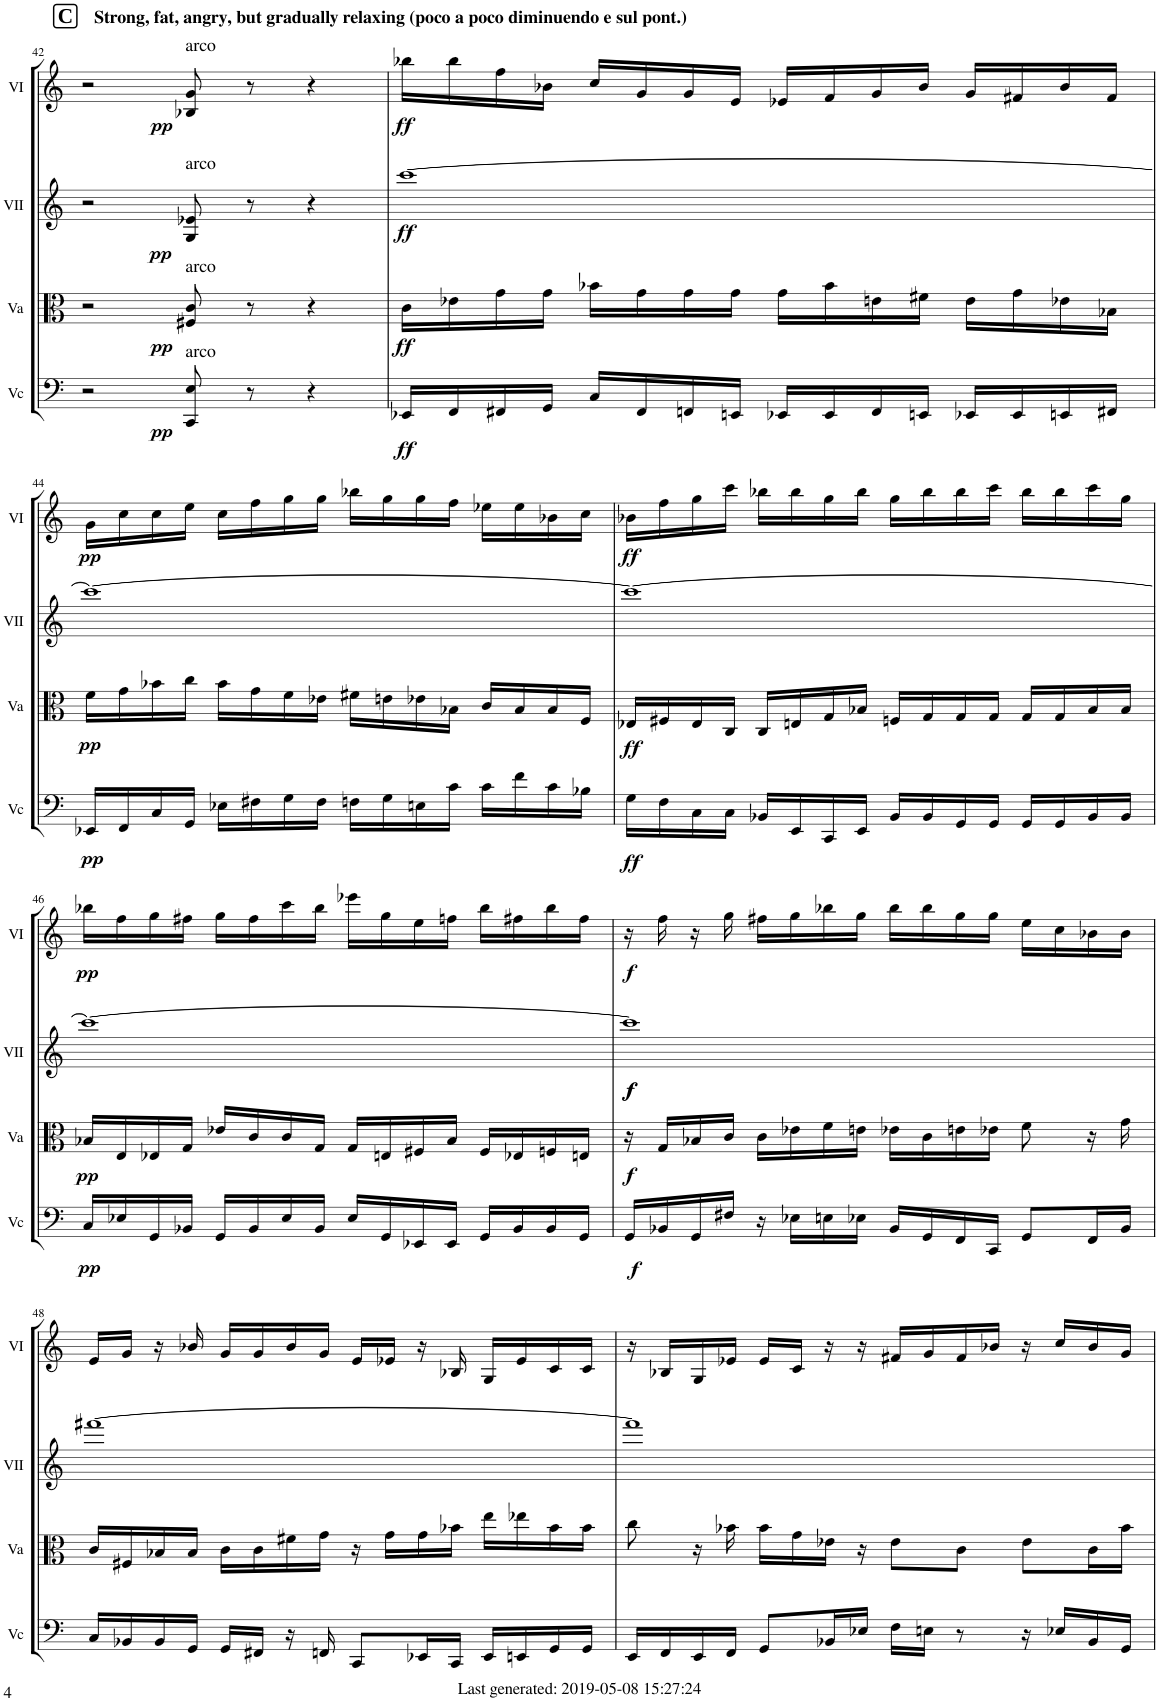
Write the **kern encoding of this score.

**kern	**dynam	**kern	**dynam	**kern	**dynam	**kern	**dynam
*part4	*part4	*part3	*part3	*part2	*part2	*part1	*part1
*staff4	*staff4	*staff3	*staff3	*staff2	*staff2	*staff1	*staff1
*I"Vc	*	*I"Va	*	*I"VII	*	*I"VI	*
*I'Vc	*	*I'Va	*	*I'VII	*	*I'VI	*
!!LO:PB:g=z
*clefF4	*	*clefC3	*	*clefG2	*	*clefG2	*
*k[]	*	*k[]	*	*k[]	*	*k[]	*
*M4/4	*	*M4/4	*	*M4/4	*	*M4/4	*
!!LO:REH:place=s1:a:B:cj:fs=14.284:t=C
=42	=42	=42	=42	=42	=42	=42	=42
!	!	!	!	!	!	!LO:TX:a:B:t=Strong, fat, angry, but gradually relaxing (poco a poco diminuendo e sul pont.)	!
2r	.	2r	.	2r	.	2r	.
!	!	!	!	!	!	!LO:TX:a:t=arco	!
!	!	!	!	!LO:TX:a:t=arco	!	!	!
!	!	!LO:TX:a:t=arco	!	!	!	!	!
!LO:TX:a:t=arco	!	!	!	!	!	!	!
!	!LO:DY:b	!	!LO:DY:b	!	!LO:DY:b	!	!LO:DY:b
8CC/ 8E/	pp	8F#X/ 8c/	pp	8G/ 8e-X/	pp	8B-X/ 8g/	pp
8r	.	8r	.	8r	.	8r	.
4r	.	4r	.	4r	.	4r	.
=43	=43	=43	=43	=43	=43	=43	=43
!	!LO:DY:b	!	!LO:DY:b	!	!LO:DY:b	!	!LO:DY:b
16EE-X/LL	ff	16c\LL	ff	[1ccc	ff	16bb-X\LL	ff
16FF/	.	16e-X\	.	.	.	16bb-\	.
16FF#X/	.	16g\	.	.	.	16ff\	.
16GG/JJ	.	16g\JJ	.	.	.	16b-X\JJ	.
16C/LL	.	16b-X\LL	.	.	.	16cc/LL	.
16FF#/	.	16g\	.	.	.	16g/	.
16FFn/	.	16g\	.	.	.	16g/	.
16EEn/JJ	.	16g\JJ	.	.	.	16e/JJ	.
16EE-X/LL	.	16g\LL	.	.	.	16e-X/LL	.
16EE-/	.	16b-\	.	.	.	16f/	.
16FF/	.	16en\	.	.	.	16g/	.
16EEn/JJ	.	16f#X\JJ	.	.	.	16b-/JJ	.
16EE-X/LL	.	16e\LL	.	.	.	16g/LL	.
16EE-/	.	16g\	.	.	.	16f#X/	.
16EEn/	.	16e-X\	.	.	.	16b-/	.
16FF#X/JJ	.	16B-X\JJ	.	.	.	16f#/JJ	.
!!LO:LB:g=z
=44	=44	=44	=44	=44	=44	=44	=44
!	!LO:DY:b	!	!LO:DY:b	!	!	!	!LO:DY:b
16EE-X/LL	pp	16f\LL	pp	1ccc_	.	16g\LL	pp
16FF/	.	16g\	.	.	.	16cc\	.
16C/	.	16b-X\	.	.	.	16cc\	.
16GG/JJ	.	16cc\JJ	.	.	.	16ee\JJ	.
16E-X\LL	.	16b-\LL	.	.	.	16cc\LL	.
16F#X\	.	16g\	.	.	.	16ff\	.
16G\	.	16f\	.	.	.	16gg\	.
16F#\JJ	.	16e-X\JJ	.	.	.	16gg\JJ	.
16Fn\LL	.	16f#X\LL	.	.	.	16bb-X\LL	.
16G\	.	16en\	.	.	.	16gg\	.
16En\	.	16e-X\	.	.	.	16gg\	.
16c\JJ	.	16B-X\JJ	.	.	.	16ff\JJ	.
16c\LL	.	16c/LL	.	.	.	16ee-X\LL	.
16f\	.	16B-/	.	.	.	16ee-\	.
16c\	.	16B-/	.	.	.	16b-X\	.
16B-X\JJ	.	16F/JJ	.	.	.	16cc\JJ	.
=45	=45	=45	=45	=45	=45	=45	=45
!	!LO:DY:b	!	!LO:DY:b	!	!	!	!LO:DY:b
16G\LL	ff	16E-X/LL	ff	1ccc_	.	16b-X\LL	ff
16F\	.	16F#X/	.	.	.	16ff\	.
16C\	.	16E-/	.	.	.	16gg\	.
16C\JJ	.	16C/JJ	.	.	.	16ccc\JJ	.
16BB-X/LL	.	16C/LL	.	.	.	16bb-X\LL	.
16EE/	.	16En/	.	.	.	16bb-\	.
16CC/	.	16G/	.	.	.	16gg\	.
16EE/JJ	.	16B-X/JJ	.	.	.	16bb-\JJ	.
16BB-/LL	.	16Fn/LL	.	.	.	16gg\LL	.
16BB-/	.	16G/	.	.	.	16bb-\	.
16GG/	.	16G/	.	.	.	16bb-\	.
16GG/JJ	.	16G/JJ	.	.	.	16ccc\JJ	.
16GG/LL	.	16G/LL	.	.	.	16bb-\LL	.
16GG/	.	16G/	.	.	.	16bb-\	.
16BB-/	.	16B-/	.	.	.	16ccc\	.
16BB-/JJ	.	16B-/JJ	.	.	.	16gg\JJ	.
!!LO:LB:g=z
=46	=46	=46	=46	=46	=46	=46	=46
!	!LO:DY:b	!	!LO:DY:b	!	!	!	!LO:DY:b
16C/LL	pp	16B-X/LL	pp	1ccc_	.	16bb-X\LL	pp
16E-X/	.	16E/	.	.	.	16ff\	.
16GG/	.	16E-X/	.	.	.	16gg\	.
16BB-X/JJ	.	16G/JJ	.	.	.	16ff#X\JJ	.
16GG/LL	.	16e-X/LL	.	.	.	16gg\LL	.
16BB-/	.	16c/	.	.	.	16ff#\	.
16E-/	.	16c/	.	.	.	16ccc\	.
16BB-/JJ	.	16G/JJ	.	.	.	16bb-\JJ	.
16E-/LL	.	16G/LL	.	.	.	16eee-X\LL	.
16GG/	.	16En/	.	.	.	16gg\	.
16EE-X/	.	16F#X/	.	.	.	16ee\	.
16EE-/JJ	.	16B-/JJ	.	.	.	16ffn\JJ	.
16GG/LL	.	16F#/LL	.	.	.	16bb-\LL	.
16BB-/	.	16E-X/	.	.	.	16ff#X\	.
16BB-/	.	16Fn/	.	.	.	16bb-\	.
16GG/JJ	.	16En/JJ	.	.	.	16ff#\JJ	.
=47	=47	=47	=47	=47	=47	=47	=47
!	!LO:DY:b	!	!LO:DY:b	!	!LO:DY:b	!	!
!	!	!	!	!	!LO:DY:n=1:b	!	!LO:DY:b
16GG/LL	f	16r	f	1ccc]	f f	16r	f
16BB-X/	.	16G/LL	.	.	.	16ff\	.
16GG/	.	16B-X/	.	.	.	16r	.
16F#X/JJ	.	16c/JJ	.	.	.	16gg\	.
16r	.	16c\LL	.	.	.	16ff#X\LL	.
16E-X\LL	.	16e-X\	.	.	.	16gg\	.
16En\	.	16f\	.	.	.	16bb-X\	.
16E-X\JJ	.	16en\JJ	.	.	.	16gg\JJ	.
16BB-/LL	.	16e-X\LL	.	.	.	16bb-\LL	.
16GG/	.	16c\	.	.	.	16bb-\	.
16FF/	.	16en\	.	.	.	16gg\	.
16CC/JJ	.	16e-X\JJ	.	.	.	16gg\JJ	.
8GG/L	.	8f\	.	.	.	16ee\LL	.
.	.	.	.	.	.	16cc\	.
16FF/L	.	16r	.	.	.	16b-X\	.
16BB-/JJ	.	16g\	.	.	.	16b-\JJ	.
!!LO:LB:g=z
=48	=48	=48	=48	=48	=48	=48	=48
16C/LL	.	16c/LL	.	[1fff#X	.	16e/LL	.
16BB-X/	.	16F#X/	.	.	.	16g/JJ	.
16BB-/	.	16B-X/	.	.	.	16r	.
16GG/JJ	.	16B-/JJ	.	.	.	16b-X/	.
16GG/LL	.	16c\LL	.	.	.	16g/LL	.
16FF#X/JJ	.	16c\	.	.	.	16g/	.
16r	.	16f#X\	.	.	.	16b-/	.
16FFn/	.	16g\JJ	.	.	.	16g/JJ	.
8CC/L	.	16r	.	.	.	16e/LL	.
.	.	16g\LL	.	.	.	16e-X/JJ	.
16EE-X/L	.	16g\	.	.	.	16r	.
16CC/JJ	.	16b-X\JJ	.	.	.	16B-X/	.
16EE-/LL	.	16ee\LL	.	.	.	16G/LL	.
16EEn/	.	16ee-X\	.	.	.	16e-/	.
16GG/	.	16b-\	.	.	.	16c/	.
16GG/JJ	.	16b-\JJ	.	.	.	16c/JJ	.
=49	=49	=49	=49	=49	=49	=49	=49
16EE/LL	.	8cc\	.	1fff#]	.	16r	.
16FF/	.	.	.	.	.	16B-X/LL	.
16EE/	.	16r	.	.	.	16G/	.
16FF/JJ	.	16b-X\	.	.	.	16e-X/JJ	.
8GG/L	.	16b-\LL	.	.	.	16e-/LL	.
.	.	16g\	.	.	.	16c/JJ	.
16BB-X/L	.	16e-X\JJ	.	.	.	16r	.
16E-X/JJ	.	16r	.	.	.	16r	.
16F\LL	.	8e-\L	.	.	.	16f#X/LL	.
16En\JJ	.	.	.	.	.	16g/	.
8r	.	8c\J	.	.	.	16f#/	.
.	.	.	.	.	.	16b-X/JJ	.
16r	.	8e-\L	.	.	.	16r	.
16E-X/LL	.	.	.	.	.	16cc/LL	.
16BB-/	.	16c\L	.	.	.	16b-/	.
16GG/JJ	.	16b-\JJ	.	.	.	16g/JJ	.
=	=	=	=	=	=	=	=
*-	*-	*-	*-	*-	*-	*-	*-
